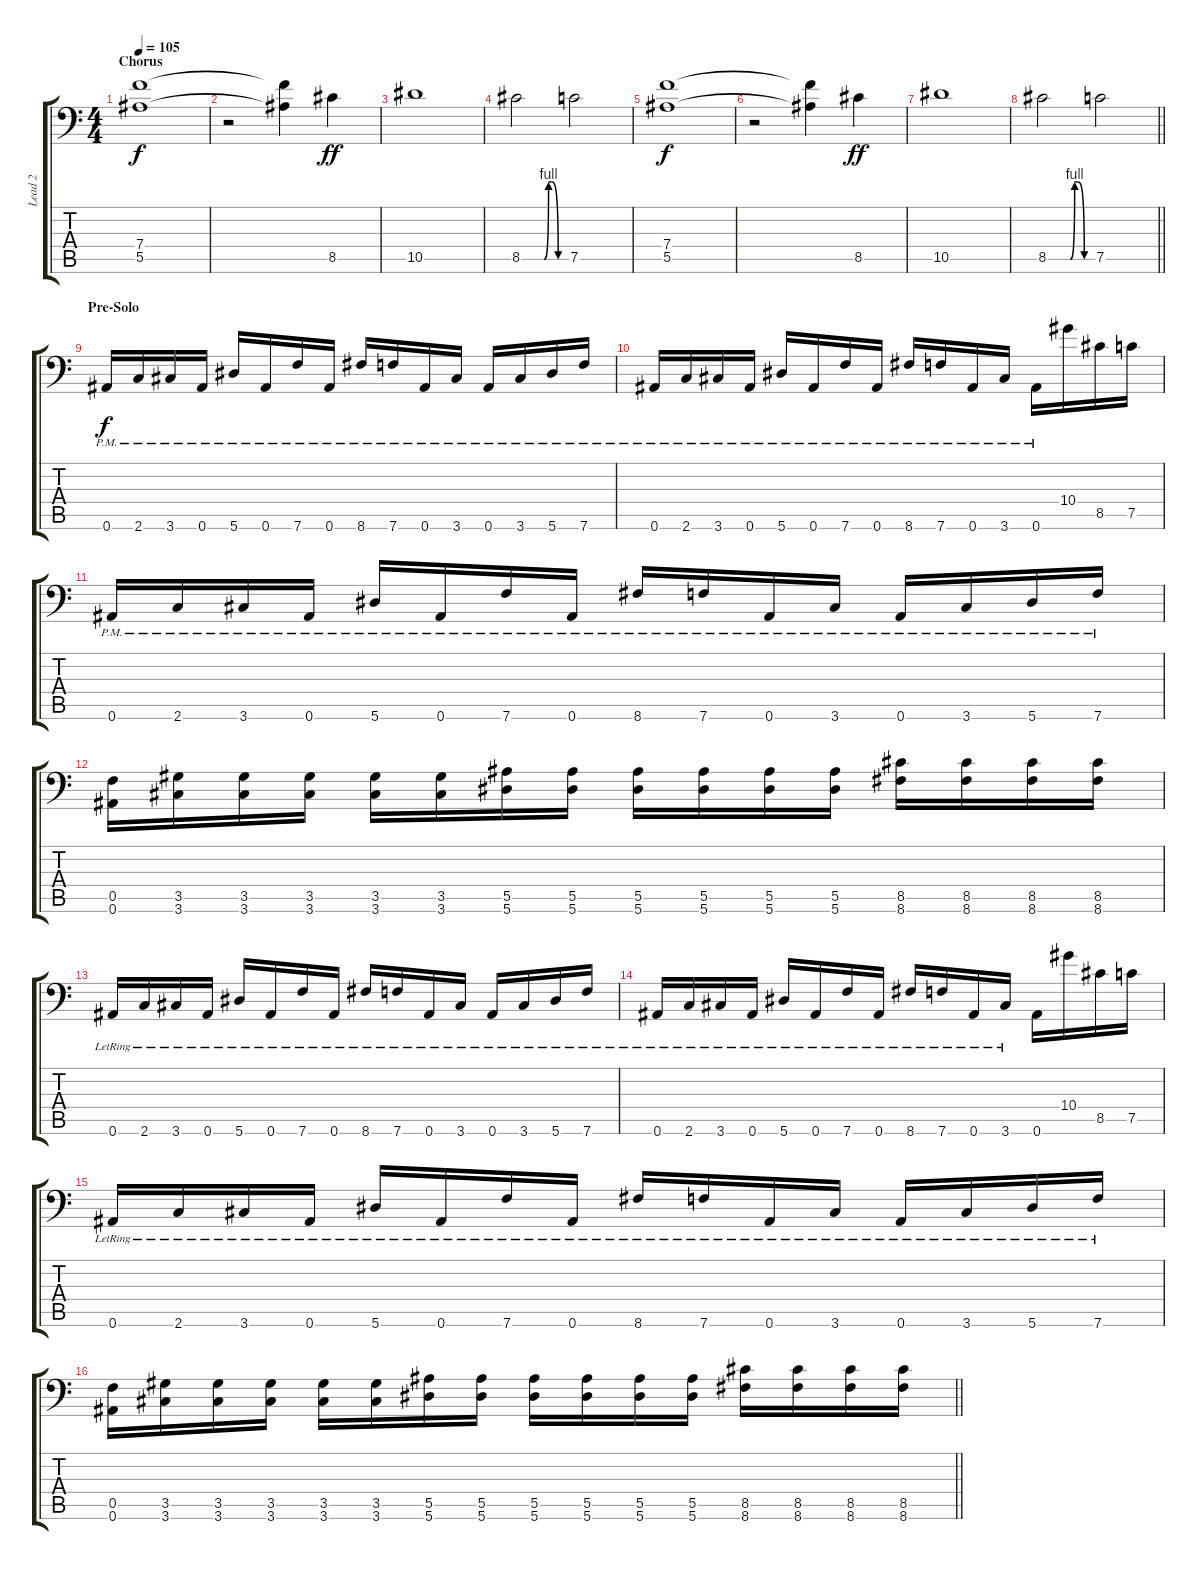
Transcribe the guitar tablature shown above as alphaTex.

\track ("Lead 2" "Lead 2") {instrument distortionguitar}
\staff {score tabs}
\tuning (C4 G3 Eb3 Bb2 F2 Bb1) {hide}
\ts (4 4)
\section ("" "Chorus")
\tempo 105
\clef f4
\ks c
(7.4 5.5).1{dy f} |
r.2 (7.4{t} 5.5{t}).4 8.5.4{dy ff} |
10.5.1 |
8.5{be (custom 0 0 30 0 36 4 40 4 49 0 60 0)}.2 7.5.2 |
(7.4 5.5).1{dy f} |
r.2 (7.4{t} 5.5{t}).4 8.5.4{dy ff} |
10.5.1 |
\barLineRight lightlight
8.5{be (custom 0 0 30 0 36 4 40 4 49 0 60 0)}.2 7.5.2 |
\section ("" "Pre-Solo")
0.6{pm}.16{dy f} 2.6{pm}.16 3.6{pm}.16 0.6{pm}.16 5.6{pm}.16 0.6{pm}.16 7.6{pm}.16 0.6{pm}.16 8.6{pm}.16 7.6{pm}.16 0.6{pm}.16 3.6{pm}.16 0.6{pm}.16 3.6{pm}.16 5.6{pm}.16 7.6{pm}.16 |
0.6{pm}.16 2.6{pm}.16 3.6{pm}.16 0.6{pm}.16 5.6{pm}.16 0.6{pm}.16 7.6{pm}.16 0.6{pm}.16 8.6{pm}.16 7.6{pm}.16 0.6{pm}.16 3.6{pm}.16 0.6{pm}.16 10.4.16 8.5.16 7.5.16 |
0.6{pm}.16 2.6{pm}.16 3.6{pm}.16 0.6{pm}.16 5.6{pm}.16 0.6{pm}.16 7.6{pm}.16 0.6{pm}.16 8.6{pm}.16 7.6{pm}.16 0.6{pm}.16 3.6{pm}.16 0.6{pm}.16 3.6{pm}.16 5.6{pm}.16 7.6{pm}.16 |
(0.5 0.6).16 (3.5 3.6).16 (3.5 3.6).16 (3.5 3.6).16 (3.5 3.6).16 (3.5 3.6).16 (5.5 5.6).16 (5.5 5.6).16 (5.5 5.6).16 (5.5 5.6).16 (5.5 5.6).16 (5.5 5.6).16 (8.5 8.6).16 (8.5 8.6).16 (8.5 8.6).16 (8.5 8.6).16 |
0.6{lr}.16 2.6{lr}.16 3.6{lr}.16 0.6{lr}.16 5.6{lr}.16 0.6{lr}.16 7.6{lr}.16 0.6{lr}.16 8.6{lr}.16 7.6{lr}.16 0.6{lr}.16 3.6{lr}.16 0.6{lr}.16 3.6{lr}.16 5.6{lr}.16 7.6{lr}.16 |
0.6{lr}.16 2.6{lr}.16 3.6{lr}.16 0.6{lr}.16 5.6{lr}.16 0.6{lr}.16 7.6{lr}.16 0.6{lr}.16 8.6{lr}.16 7.6{lr}.16 0.6{lr}.16 3.6{lr}.16 0.6.16 10.4.16 8.5.16 7.5.16 |
0.6{lr}.16 2.6{lr}.16 3.6{lr}.16 0.6{lr}.16 5.6{lr}.16 0.6{lr}.16 7.6{lr}.16 0.6{lr}.16 8.6{lr}.16 7.6{lr}.16 0.6{lr}.16 3.6{lr}.16 0.6{lr}.16 3.6{lr}.16 5.6{lr}.16 7.6{lr}.16 |
\barLineRight lightlight
(0.5 0.6).16 (3.5 3.6).16 (3.5 3.6).16 (3.5 3.6).16 (3.5 3.6).16 (3.5 3.6).16 (5.5 5.6).16 (5.5 5.6).16 (5.5 5.6).16 (5.5 5.6).16 (5.5 5.6).16 (5.5 5.6).16 (8.5 8.6).16 (8.5 8.6).16 (8.5 8.6).16 (8.5 8.6).16
